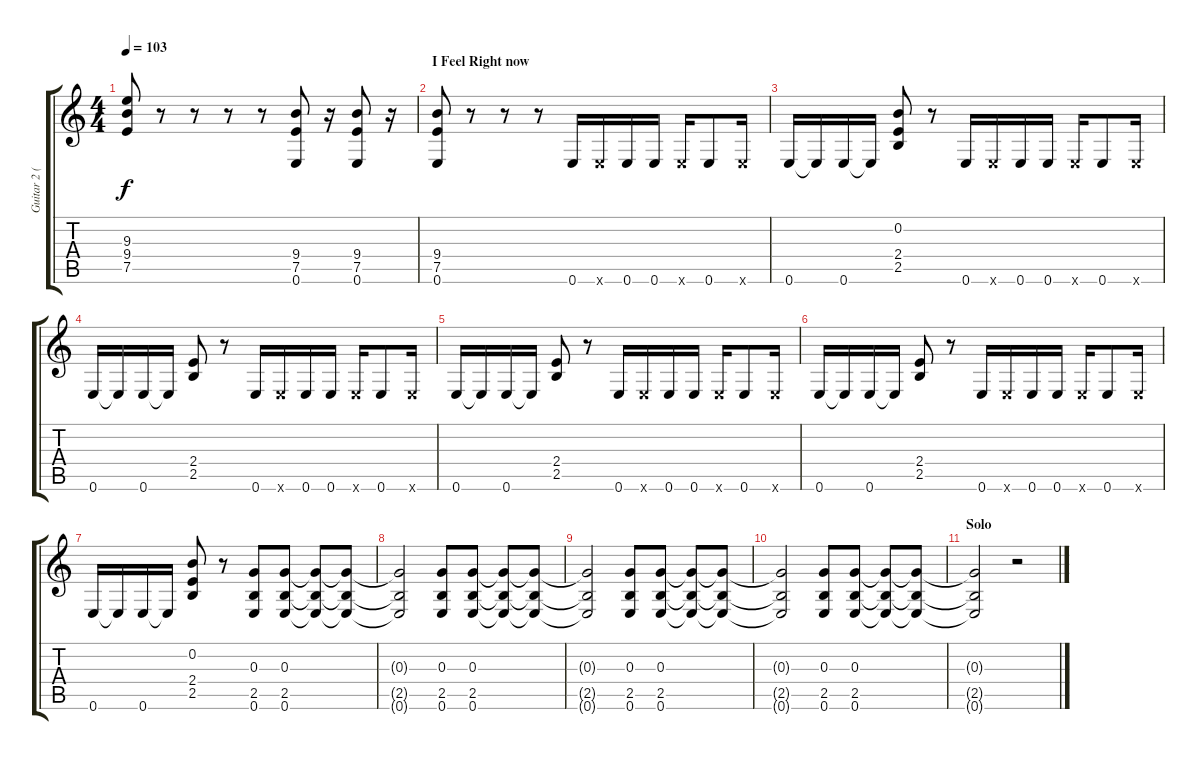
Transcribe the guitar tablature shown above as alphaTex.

\track ("Guitar 2 (B. Whitford)" "Guitar 2 (") {instrument distortionguitar}
\staff {score tabs}
\tuning (E4 B3 G3 D3 A2 E2) {hide}
\ts (4 4)
\tempo 103
\clef g2
\ks c
(9.3 9.4 7.5).8{dy f} r.8 r.8 r.8 r.8 (9.4 7.5 0.6).8 r.16 (9.4 7.5 0.6).8 r.16 |
\section ("" "I Feel Right now")
(9.4 7.5 0.6).8{volume 9} r.8 r.8 r.8 0.6.16 0.6{x}.16 0.6.16 0.6.16 0.6{x}.16 0.6.8 0.6{x}.16 |
0.6.16 0.6{t}.16 0.6.16 0.6{t}.16 (0.2 2.4 2.5).8 r.8 0.6.16 0.6{x}.16 0.6.16 0.6.16 0.6{x}.16 0.6.8 0.6{x}.16 |
0.6.16 0.6{t}.16 0.6.16 0.6{t}.16 (2.4 2.5).8 r.8 0.6.16 0.6{x}.16 0.6.16 0.6.16 0.6{x}.16 0.6.8 0.6{x}.16 |
0.6.16 0.6{t}.16 0.6.16 0.6{t}.16 (2.4 2.5).8 r.8 0.6.16 0.6{x}.16 0.6.16 0.6.16 0.6{x}.16 0.6.8 0.6{x}.16 |
0.6.16 0.6{t}.16 0.6.16 0.6{t}.16 (2.4 2.5).8 r.8 0.6.16 0.6{x}.16 0.6.16 0.6.16 0.6{x}.16 0.6.8 0.6{x}.16 |
0.6.16 0.6{t}.16 0.6.16 0.6{t}.16 (0.2 2.4 2.5).8 r.8{volume 13} (0.3 2.5 0.6).8 (0.3 2.5 0.6).8 (0.3{t} 2.5{t} 0.6{t}).8 (0.3{t} 2.5{t} 0.6{t}).8 |
(0.3{t} 2.5{t} 0.6{t}).2 (0.3 2.5 0.6).8 (0.3 2.5 0.6).8 (0.3{t} 2.5{t} 0.6{t}).8 (0.3{t} 2.5{t} 0.6{t}).8 |
(0.3{t} 2.5{t} 0.6{t}).2 (0.3 2.5 0.6).8 (0.3 2.5 0.6).8 (0.3{t} 2.5{t} 0.6{t}).8 (0.3{t} 2.5{t} 0.6{t}).8 |
(0.3{t} 2.5{t} 0.6{t}).2 (0.3 2.5 0.6).8 (0.3 2.5 0.6).8 (0.3{t} 2.5{t} 0.6{t}).8 (0.3{t} 2.5{t} 0.6{t}).8 |
\section ("" "Solo")
(0.3{t} 2.5{t} 0.6{t}).2 r.2
